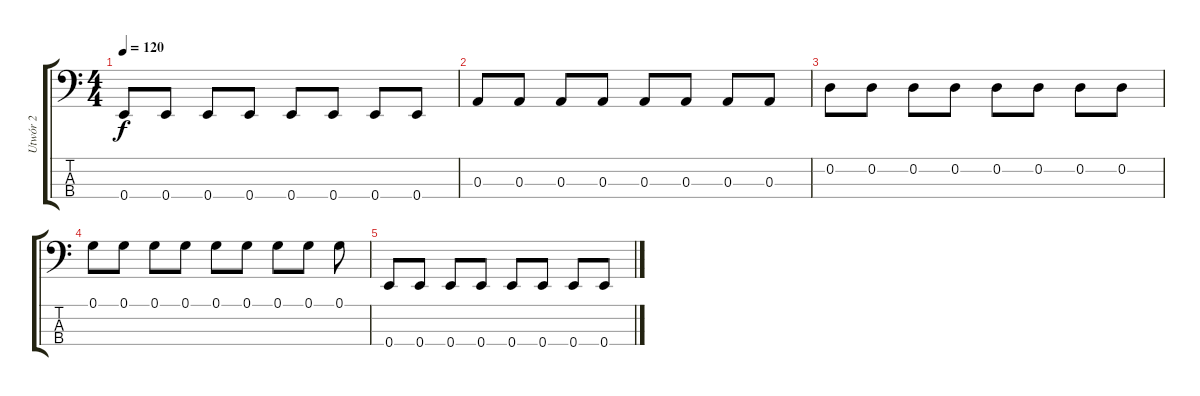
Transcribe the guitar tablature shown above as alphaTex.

\track ("Utwór 2" "Utwór 2") {instrument acousticbass}
\staff {score tabs}
\tuning (G2 D2 A1 E1) {hide}
\ts (4 4)
\tempo 120
\clef f4
\ks c
0.4.8{dy f instrument acousticbass} 0.4.8 0.4.8 0.4.8 0.4.8 0.4.8 0.4.8 0.4.8 |
0.3.8 0.3.8 0.3.8 0.3.8 0.3.8 0.3.8 0.3.8 0.3.8 |
0.2.8 0.2.8 0.2.8 0.2.8 0.2.8 0.2.8 0.2.8 0.2.8 |
0.1.8 0.1.8 0.1.8 0.1.8 0.1.8 0.1.8 0.1.8 0.1.8 0.1.8 |
0.4.8 0.4.8 0.4.8 0.4.8 0.4.8 0.4.8 0.4.8 0.4.8
